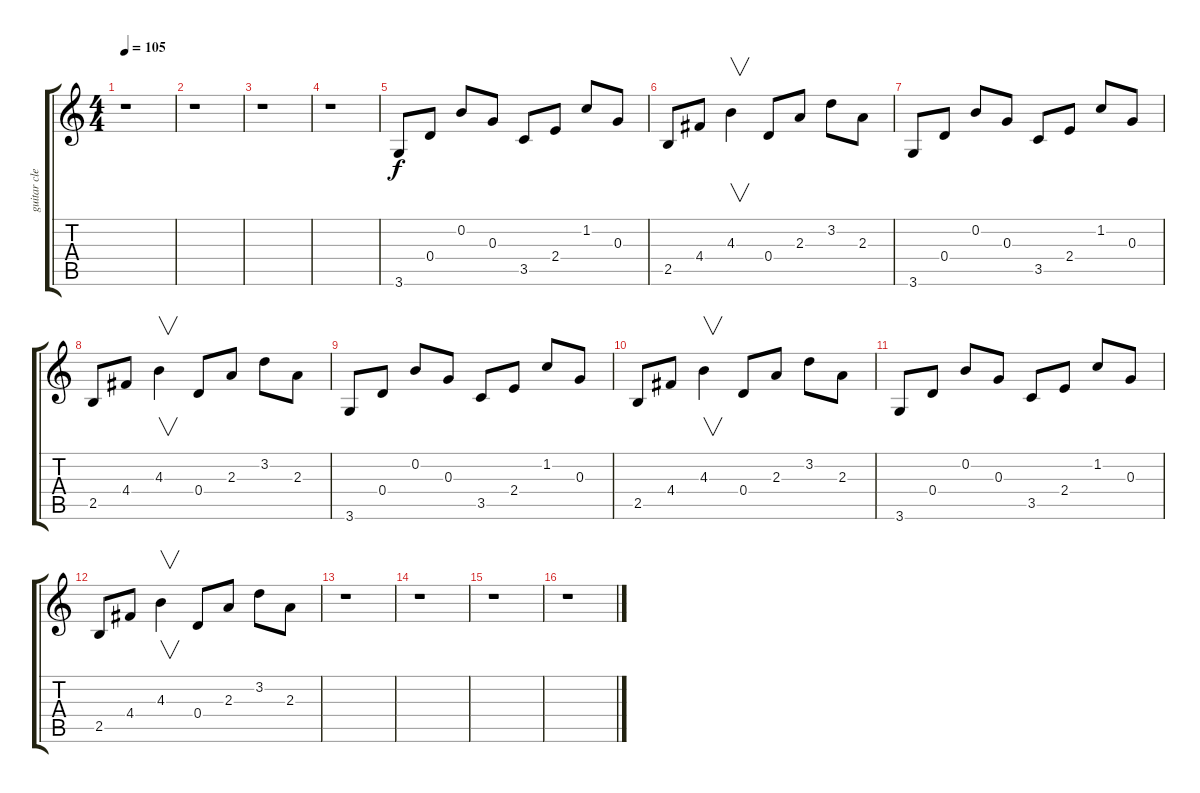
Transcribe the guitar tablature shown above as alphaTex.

\track ("guitar clean" "guitar cle") {instrument electricguitarclean}
\staff {score tabs}
\tuning (E4 B3 G3 D3 A2 E2) {hide}
\ts (4 4)
\tempo 105
\clef g2
\ks c
r.1{dy f} |
r.1 |
r.1 |
r.1 |
3.6.8 0.4.8 0.2.8 0.3.8 3.5.8 2.4.8 1.2.8 0.3.8 |
2.5.8 4.4.8 4.3.4{v} 0.4.8 2.3.8 3.2.8 2.3.8 |
3.6.8 0.4.8 0.2.8 0.3.8 3.5.8 2.4.8 1.2.8 0.3.8 |
2.5.8 4.4.8 4.3.4{v} 0.4.8 2.3.8 3.2.8 2.3.8 |
3.6.8 0.4.8 0.2.8 0.3.8 3.5.8 2.4.8 1.2.8 0.3.8 |
2.5.8 4.4.8 4.3.4{v} 0.4.8 2.3.8 3.2.8 2.3.8 |
3.6.8 0.4.8 0.2.8 0.3.8 3.5.8 2.4.8 1.2.8 0.3.8 |
2.5.8 4.4.8 4.3.4{v} 0.4.8 2.3.8 3.2.8 2.3.8 |
r.1 |
r.1 |
r.1 |
r.1
